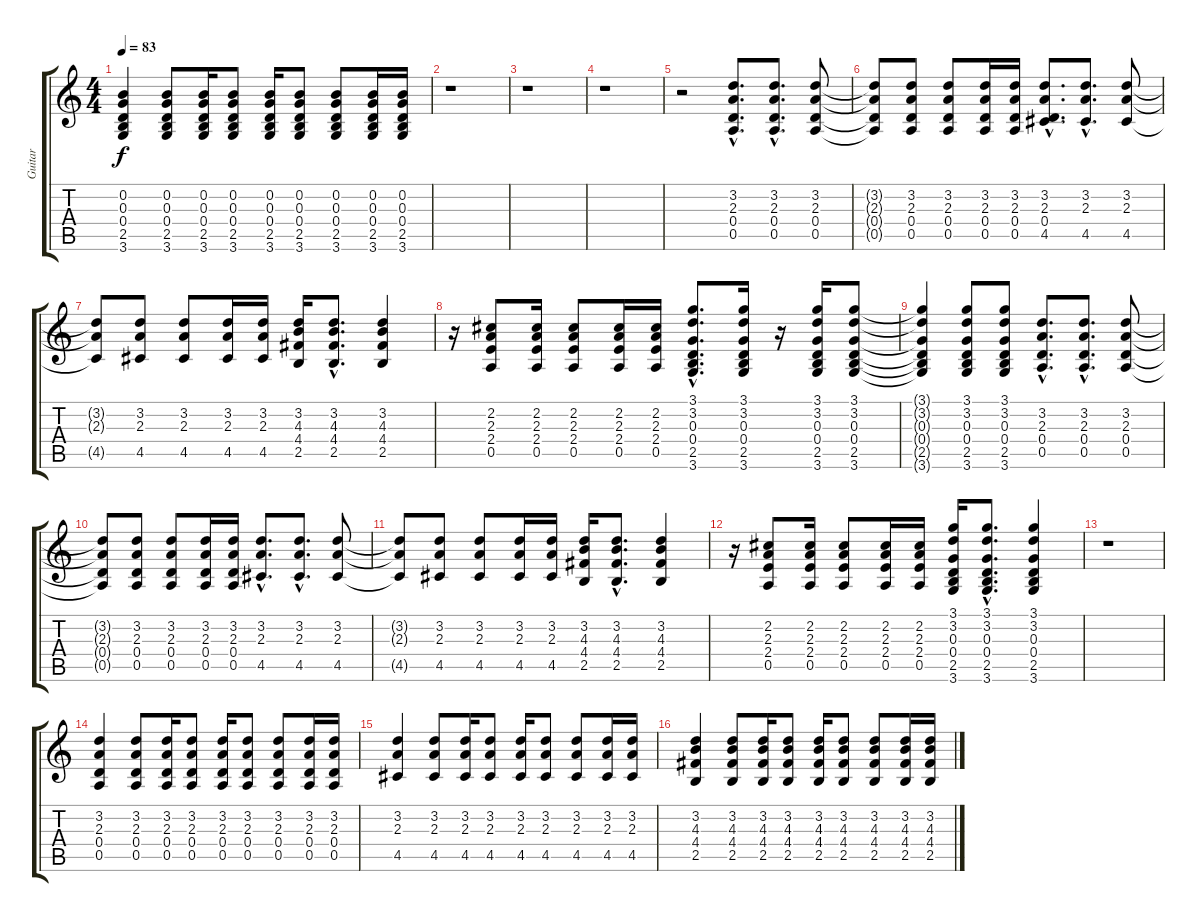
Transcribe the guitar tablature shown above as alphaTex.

\track ("Guitar" "Guitar") {instrument acousticguitarsteel}
\staff {score tabs}
\tuning (E4 B3 G3 D3 A2 E2) {hide}
\ts (4 4)
\tempo 83
\clef g2
\ks c
(0.2 0.3 0.4 2.5 3.6).4{dy f} (0.2 0.3 0.4 2.5 3.6).8 (0.2 0.3 0.4 2.5 3.6).16 (0.2 0.3 0.4 2.5 3.6).8 (0.2 0.3 0.4 2.5 3.6).16 (0.2 0.3 0.4 2.5 3.6).8 (0.2 0.3 0.4 2.5 3.6).8 (0.2 0.3 0.4 2.5 3.6).16 (0.2 0.3 0.4 2.5 3.6).16 |
r.1 |
r.1 |
r.1 |
r.2 (3.2{hac} 2.3{hac} 0.4{hac} 0.5{hac}).8{d} (3.2{hac} 2.3{hac} 0.4{hac} 0.5{hac}).8{d} (3.2 2.3 0.4 0.5).8 |
(3.2{t} 2.3{t} 0.4{t} 0.5{t}).8 (3.2 2.3 0.4 0.5).8 (3.2 2.3 0.4 0.5).8 (3.2 2.3 0.4 0.5).16 (3.2 2.3 0.4 0.5).16 (3.2{hac} 2.3{hac} 0.4{hac} 4.5{hac}).8{d} (3.2{hac} 2.3{hac} 4.5{hac}).8{d} (3.2 2.3 4.5).8 |
(3.2{t} 2.3{t} 4.5{t}).8 (3.2 2.3 4.5).8 (3.2 2.3 4.5).8 (3.2 2.3 4.5).16 (3.2 2.3 4.5).16 (3.2 4.3 4.4 2.5).16 (3.2{hac} 4.3{hac} 4.4{hac} 2.5{hac}).8{d} (3.2 4.3 4.4 2.5).4 |
r.16 (2.2 2.3 2.4 0.5).8 (2.2 2.3 2.4 0.5).16 (2.2 2.3 2.4 0.5).8 (2.2 2.3 2.4 0.5).16 (2.2 2.3 2.4 0.5).16 (3.1{hac} 3.2{hac} 0.3{hac} 0.4{hac} 2.5{hac} 3.6{hac}).8{d} (3.1 3.2 0.3 0.4 2.5 3.6).16 r.16 (3.1 3.2 0.3 0.4 2.5 3.6).16 (3.1 3.2 0.3 0.4 2.5 3.6).8 |
(3.1{t} 3.2{t} 0.3{t} 0.4{t} 2.5{t} 3.6{t}).4 (3.1 3.2 0.3 0.4 2.5 3.6).8 (3.1 3.2 0.3 0.4 2.5 3.6).8 (3.2{hac} 2.3{hac} 0.4{hac} 0.5{hac}).8{d} (3.2{hac} 2.3{hac} 0.4{hac} 0.5{hac}).8{d} (3.2 2.3 0.4 0.5).8 |
(3.2{t} 2.3{t} 0.4{t} 0.5{t}).8 (3.2 2.3 0.4 0.5).8 (3.2 2.3 0.4 0.5).8 (3.2 2.3 0.4 0.5).16 (3.2 2.3 0.4 0.5).16 (3.2{hac} 2.3{hac} 4.5{hac}).8{d} (3.2{hac} 2.3{hac} 4.5{hac}).8{d} (3.2 2.3 4.5).8 |
(3.2{t} 2.3{t} 4.5{t}).8 (3.2 2.3 4.5).8 (3.2 2.3 4.5).8 (3.2 2.3 4.5).16 (3.2 2.3 4.5).16 (3.2 4.3 4.4 2.5).16 (3.2{hac} 4.3{hac} 4.4{hac} 2.5{hac}).8{d} (3.2 4.3 4.4 2.5).4 |
r.16 (2.2 2.3 2.4 0.5).8 (2.2 2.3 2.4 0.5).16 (2.2 2.3 2.4 0.5).8 (2.2 2.3 2.4 0.5).16 (2.2 2.3 2.4 0.5).16 (3.1 3.2 0.3 0.4 2.5 3.6).16 (3.1{hac} 3.2{hac} 0.3{hac} 0.4{hac} 2.5{hac} 3.6{hac}).8{d} (3.1 3.2 0.3 0.4 2.5 3.6).4 |
r.1 |
(3.2 2.3 0.4 0.5).4 (3.2 2.3 0.4 0.5).8 (3.2 2.3 0.4 0.5).16 (3.2 2.3 0.4 0.5).8 (3.2 2.3 0.4 0.5).16 (3.2 2.3 0.4 0.5).8 (3.2 2.3 0.4 0.5).8 (3.2 2.3 0.4 0.5).16 (3.2 2.3 0.4 0.5).16 |
(3.2 2.3 4.5).4 (3.2 2.3 4.5).8 (3.2 2.3 4.5).16 (3.2 2.3 4.5).8 (3.2 2.3 4.5).16 (3.2 2.3 4.5).8 (3.2 2.3 4.5).8 (3.2 2.3 4.5).16 (3.2 2.3 4.5).16 |
(3.2 4.3 4.4 2.5).4 (3.2 4.3 4.4 2.5).8 (3.2 4.3 4.4 2.5).16 (3.2 4.3 4.4 2.5).8 (3.2 4.3 4.4 2.5).16 (3.2 4.3 4.4 2.5).8 (3.2 4.3 4.4 2.5).8 (3.2 4.3 4.4 2.5).16 (3.2 4.3 4.4 2.5).16
